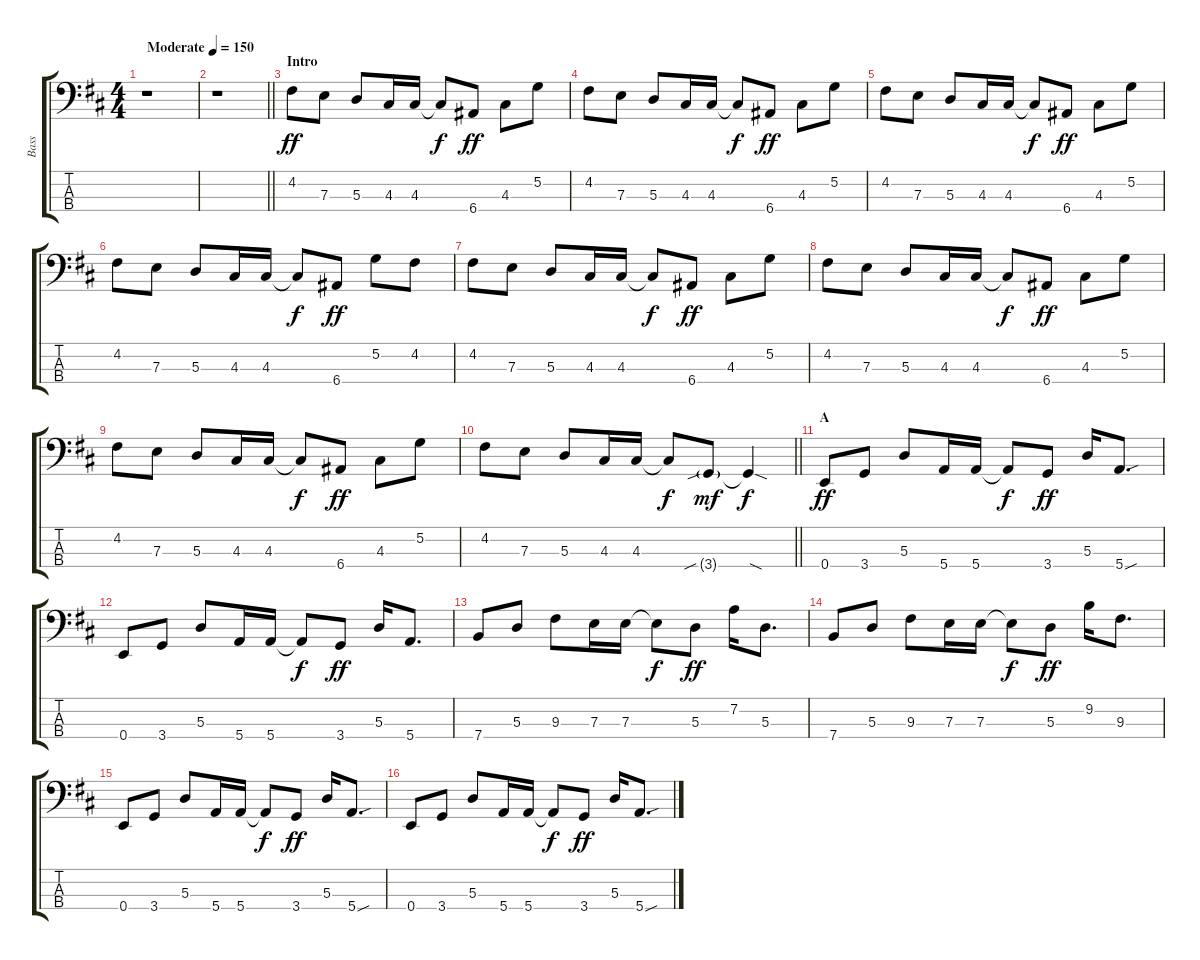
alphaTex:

\track ("Bass" "Bass") {instrument electricbassfinger}
\staff {score tabs}
\tuning (G2 D2 A1 E1) {hide}
\ts (4 4)
\tempo (150 "Moderate")
\clef f4
\ks d
r.1{dy ff instrument electricbassfinger} |
\barLineRight lightlight
r.1 |
\section ("" "Intro")
4.2.8 7.3.8 5.3.8 4.3.16 4.3.16 4.3{t}.8{dy f} 6.4.8{dy ff} 4.3.8 5.2.8 |
4.2.8 7.3.8 5.3.8 4.3.16 4.3.16 4.3{t}.8{dy f} 6.4.8{dy ff} 4.3.8 5.2.8 |
4.2.8 7.3.8 5.3.8 4.3.16 4.3.16 4.3{t}.8{dy f} 6.4.8{dy ff} 4.3.8 5.2.8 |
4.2.8 7.3.8 5.3.8 4.3.16 4.3.16 4.3{t}.8{dy f} 6.4.8{dy ff} 5.2.8 4.2.8 |
4.2.8 7.3.8 5.3.8 4.3.16 4.3.16 4.3{t}.8{dy f} 6.4.8{dy ff} 4.3.8 5.2.8 |
4.2.8 7.3.8 5.3.8 4.3.16 4.3.16 4.3{t}.8{dy f} 6.4.8{dy ff} 4.3.8 5.2.8 |
4.2.8 7.3.8 5.3.8 4.3.16 4.3.16 4.3{t}.8{dy f} 6.4.8{dy ff} 4.3.8 5.2.8 |
\barLineRight lightlight
4.2.8 7.3.8 5.3.8 4.3.16 4.3.16 4.3{t}.8{dy f} 3.4{sib g}.8{dy mf} 3.4{sod t}.4{dy f} |
\section ("" "A")
0.4.8{dy ff} 3.4.8 5.3.8 5.4.16 5.4.16 5.4{t}.8{dy f} 3.4.8{dy ff} 5.3.16 5.4{sou}.8{d} |
0.4.8 3.4.8 5.3.8 5.4.16 5.4.16 5.4{t}.8{dy f} 3.4.8{dy ff} 5.3.16 5.4.8{d} |
7.4.8 5.3.8 9.3.8 7.3.16 7.3.16 7.3{t}.8{dy f} 5.3.8{dy ff} 7.2.16 5.3.8{d} |
7.4.8 5.3.8 9.3.8 7.3.16 7.3.16 7.3{t}.8{dy f} 5.3.8{dy ff} 9.2.16 9.3.8{d} |
0.4.8 3.4.8 5.3.8 5.4.16 5.4.16 5.4{t}.8{dy f} 3.4.8{dy ff} 5.3.16 5.4{sou}.8{d} |
0.4.8 3.4.8 5.3.8 5.4.16 5.4.16 5.4{t}.8{dy f} 3.4.8{dy ff} 5.3.16 5.4{sou}.8{d}
